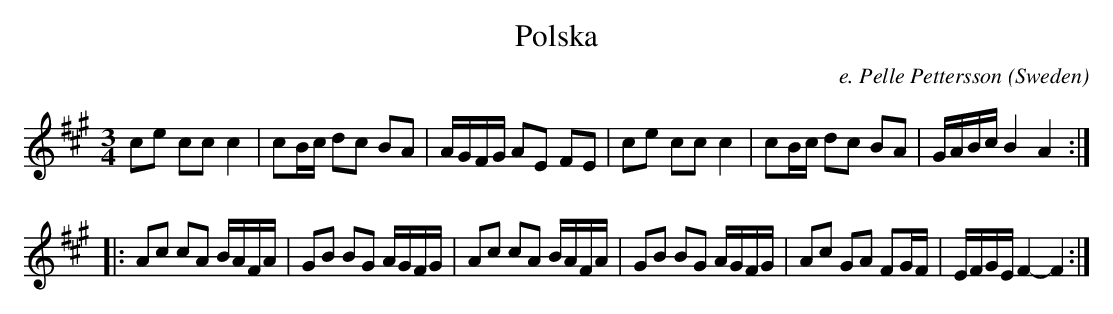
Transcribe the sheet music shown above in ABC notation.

X:1
T:Polska
C:e. Pelle Pettersson
M:3/4
O:Sweden
K:A
ce cc c2| cB/c/ dc BA| A/G/F/G/ AE FE|\
ce cc c2| cB/c/ dc BA| G/A/B/c/ B2 A2::
Ac cA B/A/F/A/| GB BG A/G/F/G/|\
Ac cA B/A/F/A/| GB BG A/G/F/G/|\
Ac GA FG/F/   | E/F/G/E/ F2-F2 :|
